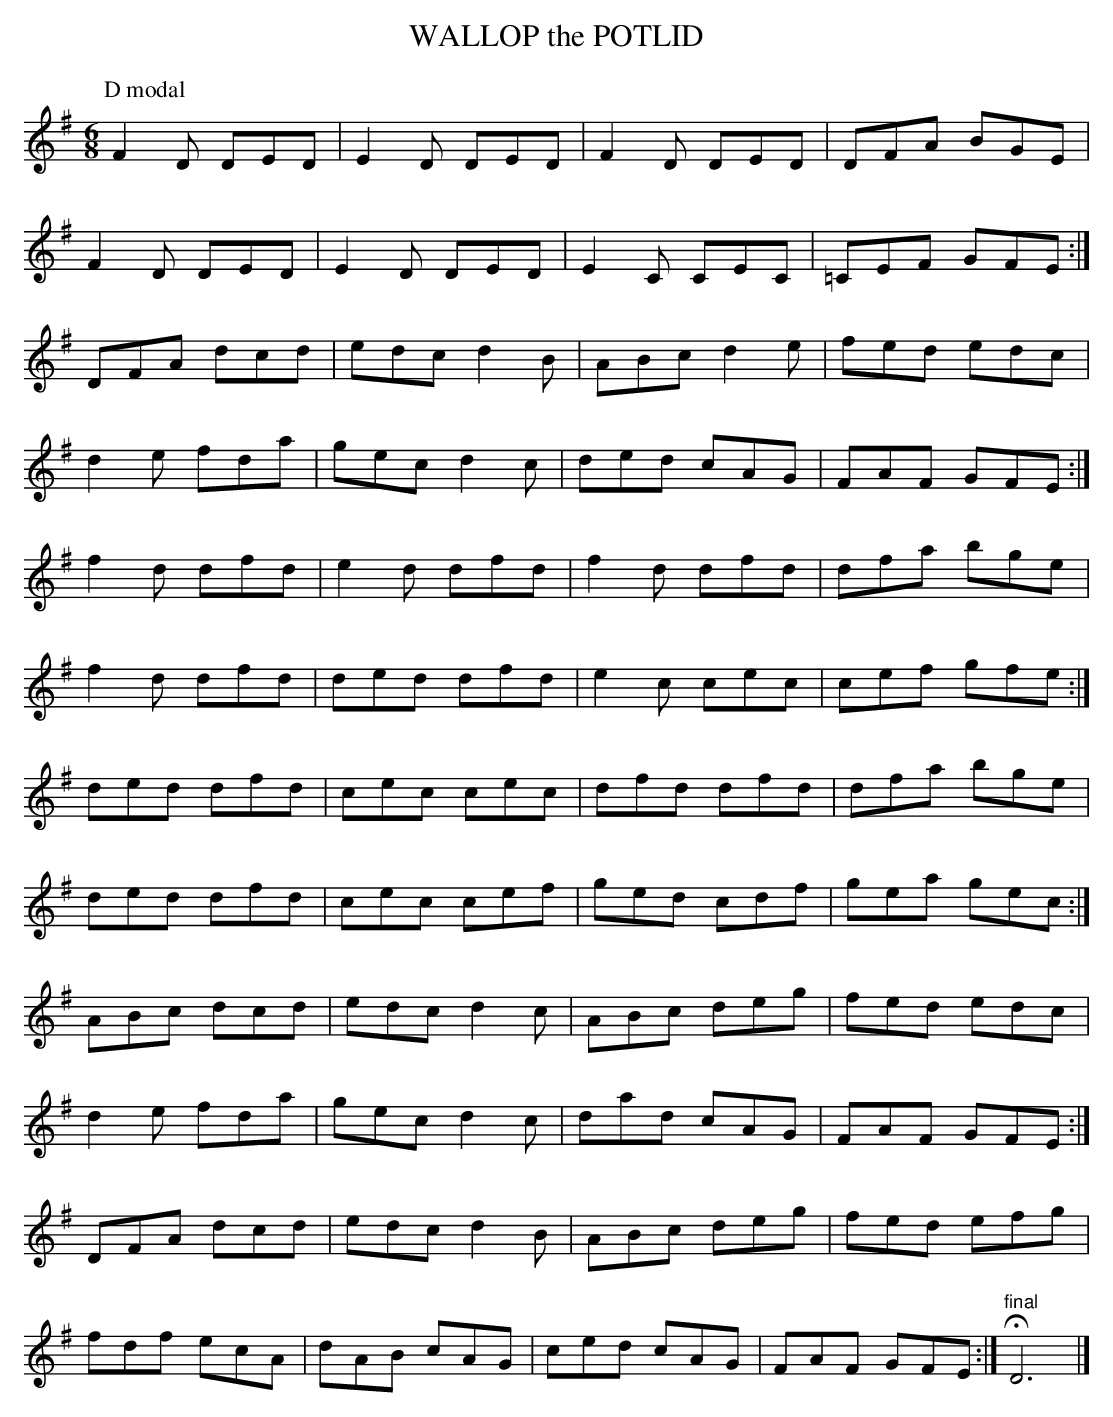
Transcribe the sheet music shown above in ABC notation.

X:1
T:WALLOP the POTLID
sharp (there aren't any accidentals in his setting). On the other hand,
myy key signature is G, which means that all the C's will be natural.
The truth is probably somewhere in between. Unfortunately this is the
only setting of this tune that I can find, so I don't have anything to
compare it to.
M:6/8
L:1/8
K:G
P:D modal
F2D DED|E2D DED|F2D DED|DFA BGE|
F2D DED|E2D DED|E2C CEC|=CEF GFE:|
DFA dcd|edc d2B|ABc d2e|fed edc|
d2e fda|gec d2c|ded cAG|FAF GFE:|
f2d dfd|e2d dfd|f2d dfd|dfa bge|
f2d dfd|ded dfd|e2c cec|cef gfe:|
ded dfd|cec cec|dfd dfd|dfa bge|
ded dfd|cec cef|ged cdf|gea gec:|
ABc dcd|edc d2c|ABc deg|fed edc|
d2e fda|gec d2c|dad cAG|FAF GFE:|
DFA dcd|edc d2B|ABc deg|fed efg|
fdf ecA|dAB cAG|ced cAG|FAF GFE:|\
"final"HD6|]
